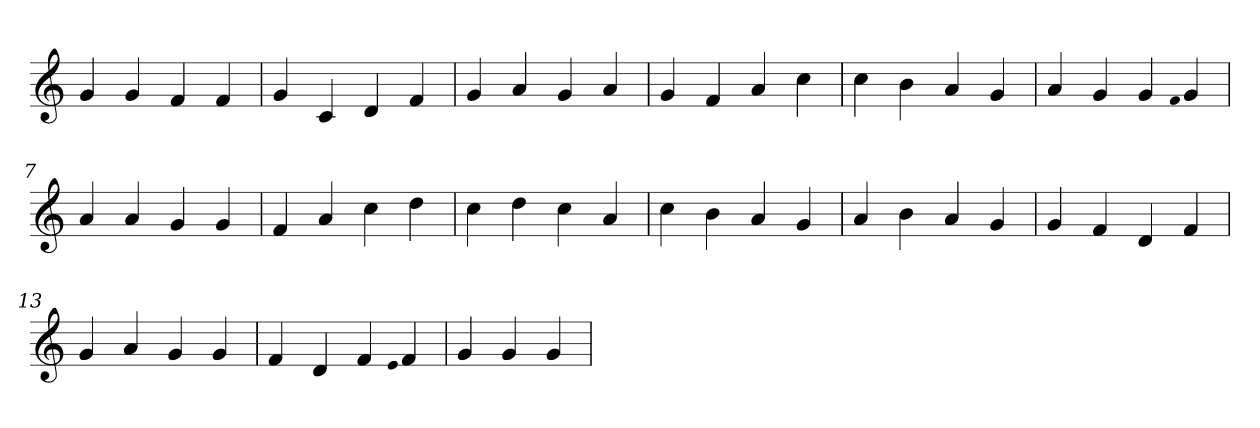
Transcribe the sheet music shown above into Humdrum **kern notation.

**kern
*part1
*staff1
*clefG2
=1
4g
4g
4f
4f
=2
4g
4c
4d
4f
=3
4g
4a
4g
4a
=4
4g
4f
4a
4cc
=5
4cc
4b
4a
4g
=6
4a
4g
4g
qqf
4g
=7
4a
4a
4g
4g
=8
4f
4a
4cc
4dd
=9
4cc
4dd
4cc
4a
=10
4cc
4b
4a
4g
=11
4a
4b
4a
4g
=12
4g
4f
4d
4f
=13
4g
4a
4g
4g
=14
4f
4d
4f
qqe
4f
=15
4g
4g
4g
=
*-
